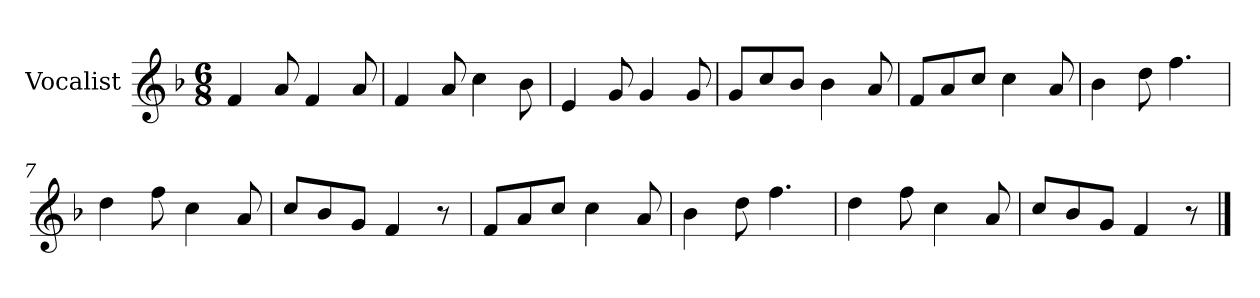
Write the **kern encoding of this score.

**kern
*part1
*staff1
*I"Vocalist
*k[b-]
*F:
*M6/8
=1
4f
8a
4f
8a
=2
4f
8a
4cc
8b-
=3
4e
8g
4g
8g
=4
8gL
8cc
8b-J
4b-
8a
=5
8fL
8a
8ccJ
4cc
8a
=6
4b-
8dd
4.ff
=7
4dd
8ff
4cc
8a
=8
8ccL
8b-
8gJ
4f
8r
=9
8fL
8a
8ccJ
4cc
8a
=10
4b-
8dd
4.ff
=11
4dd
8ff
4cc
8a
=12
8ccL
8b-
8gJ
4f
8r
==
*-
